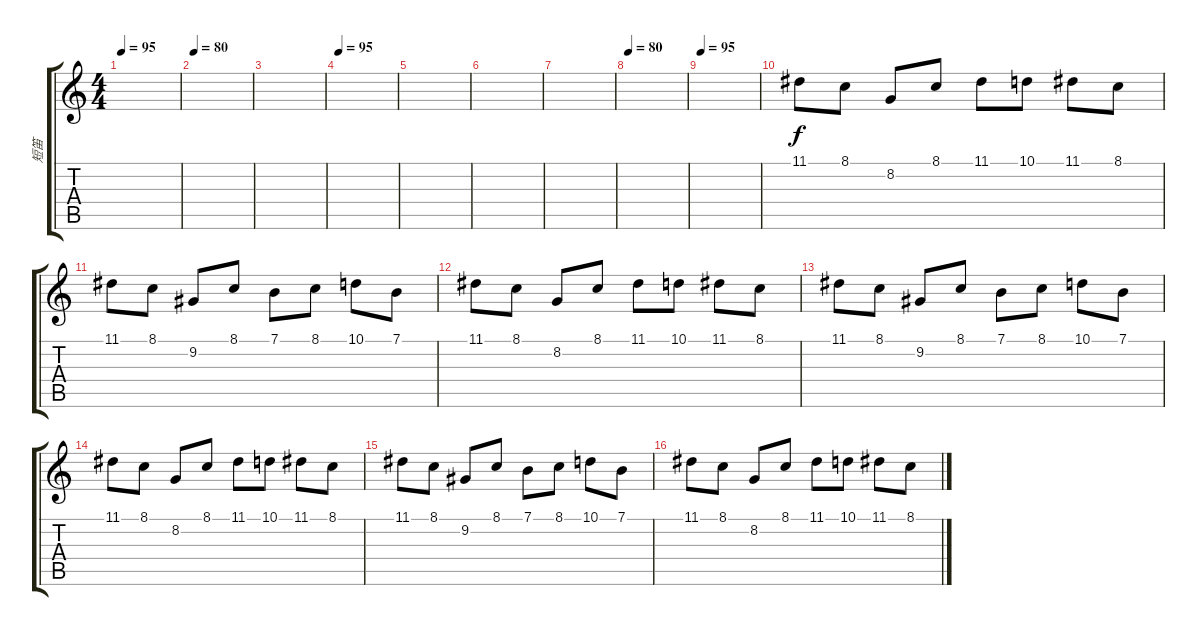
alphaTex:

\track ("短笛" "短笛") {instrument piccolo}
\staff {score tabs}
\tuning (E4 B3 G3 D3 A2 E2) {hide}
\ts (4 4)
\tempo 95
\clef g2
\ks c
|
\tempo 80
|
|
\tempo 95
|
|
|
|
\tempo 80
|
\tempo 95
|
11.1.8 8.1.8 8.2.8 8.1.8 11.1.8 10.1.8 11.1.8 8.1.8 |
11.1.8 8.1.8 9.2.8 8.1.8 7.1.8 8.1.8 10.1.8 7.1.8 |
11.1.8 8.1.8 8.2.8 8.1.8 11.1.8 10.1.8 11.1.8 8.1.8 |
11.1.8 8.1.8 9.2.8 8.1.8 7.1.8 8.1.8 10.1.8 7.1.8 |
11.1.8 8.1.8 8.2.8 8.1.8 11.1.8 10.1.8 11.1.8 8.1.8 |
11.1.8 8.1.8 9.2.8 8.1.8 7.1.8 8.1.8 10.1.8 7.1.8 |
11.1.8 8.1.8 8.2.8 8.1.8 11.1.8 10.1.8 11.1.8 8.1.8
